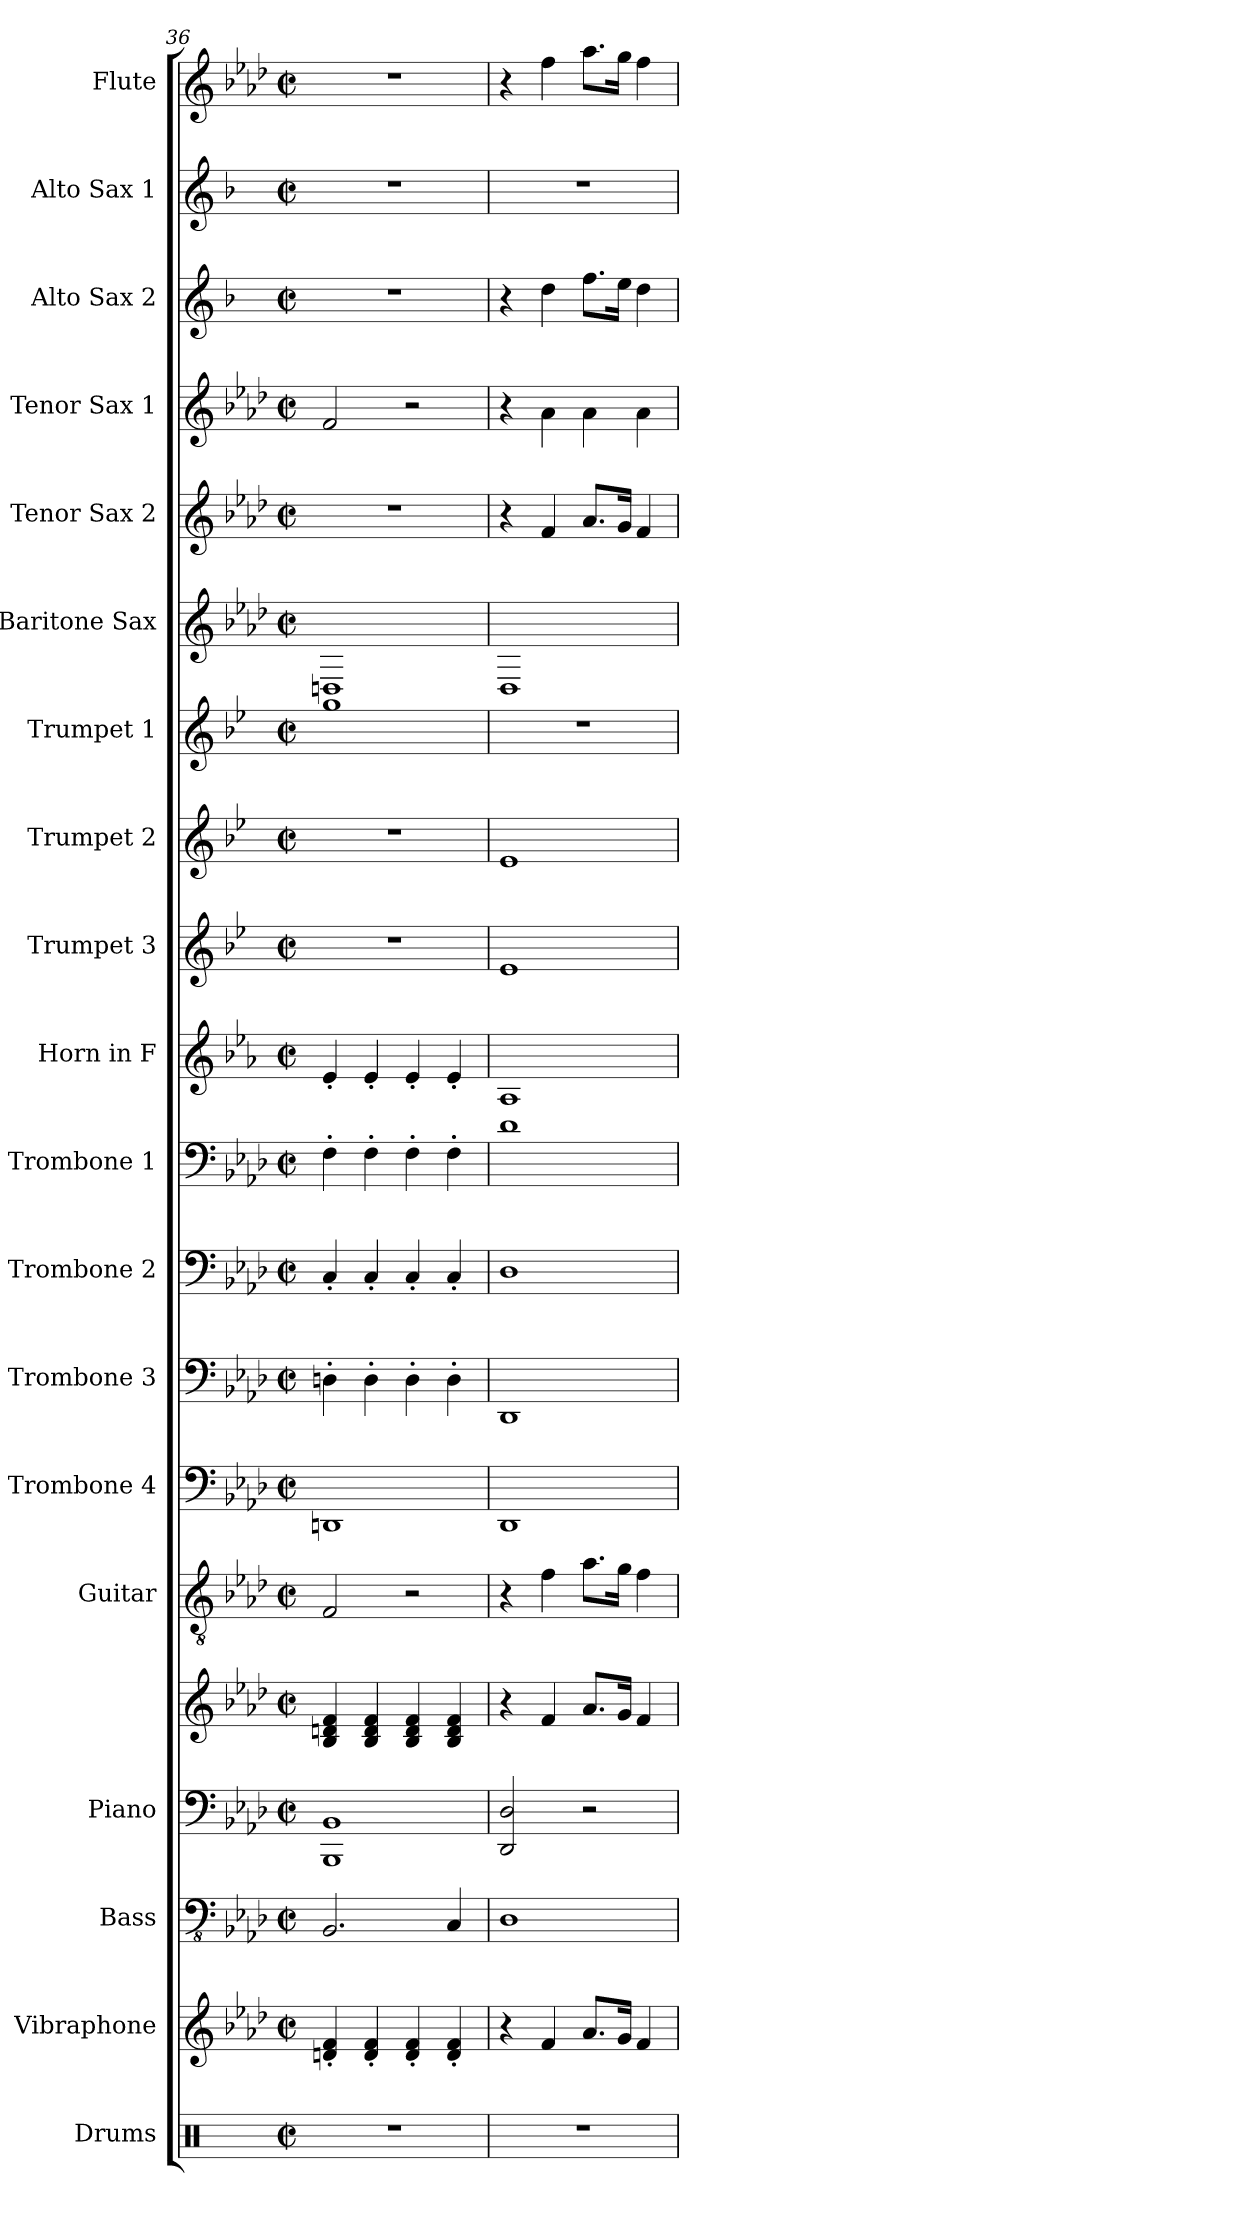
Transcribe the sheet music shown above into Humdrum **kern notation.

**kern	**kern	**kern	**kern	**kern	**kern	**kern	**kern	**kern	**kern	**kern	**kern	**kern	**kern	**kern	**kern	**kern	**kern	**kern	**kern
*part19	*part18	*part17	*part16	*part16	*part15	*part14	*part13	*part12	*part11	*part10	*part9	*part8	*part7	*part6	*part5	*part4	*part3	*part2	*part1
*staff20	*staff19	*staff18	*staff17	*staff16	*staff15	*staff14	*staff13	*staff12	*staff11	*staff10	*staff9	*staff8	*staff7	*staff6	*staff5	*staff4	*staff3	*staff2	*staff1
*I"Drums	*I"Vibraphone	*I"Bass	*I"Piano	*	*I"Guitar	*I"Trombone 4	*I"Trombone 3	*I"Trombone 2	*I"Trombone 1	*I"Horn in F	*I"Trumpet 3	*I"Trumpet 2	*I"Trumpet 1	*I"Baritone Sax	*I"Tenor Sax 2	*I"Tenor Sax 1	*I"Alto Sax 2	*I"Alto Sax 1	*I"Flute
*I'Drums	*I'Vib.	*I'Bass	*I'Piano	*	*I'Gtr.	*I'Tbn. 4	*I'Tbn. 3	*I'Tbn. 2	*I'Tbn. 1	*	*I'Tpt. 3	*I'Tpt. 2	*I'Tpt. 1	*I'Bari	*I'Tenor 2	*I'Tenor 1	*I'Alto 2	*I'Alto 1	*I'Fl.
*clefX	*clefG2	*clefFv4	*clefF4	*clefG2	*clefGv2	*clefF4	*clefF4	*clefF4	*clefF4	*clefG2	*clefG2	*clefG2	*clefG2	*clefG2	*clefG2	*clefG2	*clefG2	*clefG2	*clefG2
*	*	*	*	*	*	*	*	*	*	*ITrd4c7	*ITrd1c2	*ITrd1c2	*ITrd1c2	*ITrd12c21	*ITrd8c14	*ITrd8c14	*ITrd5c9	*ITrd5c9	*
*k[]	*k[b-e-a-d-]	*k[b-e-a-d-]	*k[b-e-a-d-]	*k[b-e-a-d-]	*k[b-e-a-d-]	*k[b-e-a-d-]	*k[b-e-a-d-]	*k[b-e-a-d-]	*k[b-e-a-d-]	*k[b-e-a-d-]	*k[b-e-a-d-]	*k[b-e-a-d-]	*k[b-e-a-d-]	*k[b-e-a-d-]	*k[b-e-a-d-]	*k[b-e-a-d-]	*k[b-e-a-d-]	*k[b-e-a-d-]	*k[b-e-a-d-]
*M2/2	*M2/2	*M2/2	*M2/2	*M2/2	*M2/2	*M2/2	*M2/2	*M2/2	*M2/2	*M2/2	*M2/2	*M2/2	*M2/2	*M2/2	*M2/2	*M2/2	*M2/2	*M2/2	*M2/2
*met(c|)	*met(c|)	*met(c|)	*met(c|)	*met(c|)	*met(c|)	*met(c|)	*met(c|)	*met(c|)	*met(c|)	*met(c|)	*met(c|)	*met(c|)	*met(c|)	*met(c|)	*met(c|)	*met(c|)	*met(c|)	*met(c|)	*met(c|)
=36	=36	=36	=36	=36	=36	=36	=36	=36	=36	=36	=36	=36	=36	=36	=36	=36	=36	=36	=36
1r	4dn/' 4f/'	2.BBB-/	1BBB- 1BB-	4B-/ 4dn/ 4f/	2F/	1DDn	4Dn'\	4C'/	4F'\	4A-'/	1r	1r	1ff	1DDn	1r	2F/	1r	1r	1r
.	4d/' 4f/'	.	.	4B-/ 4d/ 4f/	.	.	4D'\	4C'/	4F'\	4A-'/	.	.	.	.	.	.	.	.	.
.	4d/' 4f/'	.	.	4B-/ 4d/ 4f/	2r	.	4D'\	4C'/	4F'\	4A-'/	.	.	.	.	.	2r	.	.	.
.	4d/' 4f/'	4CC/	.	4B-/ 4d/ 4f/	.	.	4D'\	4C'/	4F'\	4A-'/	.	.	.	.	.	.	.	.	.
=37	=37	=37	=37	=37	=37	=37	=37	=37	=37	=37	=37	=37	=37	=37	=37	=37	=37	=37	=37
1r	4r	1DD-	2DD-/ 2D-/	4r	4r	1DD-	1DD-	1D-	1d-	1D-	1d-	1d-	1r	1DD-	4r	4r	4r	1r	4r
.	4f/	.	.	4f/	4f\	.	.	.	.	.	.	.	.	.	4F/	4A-\	4f\	.	4ff\
.	8.a-/L	.	2r	8.a-/L	8.a-\L	.	.	.	.	.	.	.	.	.	8.A-/L	4A-\	8.a-\L	.	8.aa-\L
.	16g/Jk	.	.	16g/Jk	16g\Jk	.	.	.	.	.	.	.	.	.	16G/Jk	.	16g\Jk	.	16gg\Jk
.	4f/	.	.	4f/	4f\	.	.	.	.	.	.	.	.	.	4F/	4A-\	4f\	.	4ff\
=	=	=	=	=	=	=	=	=	=	=	=	=	=	=	=	=	=	=	=
*-	*-	*-	*-	*-	*-	*-	*-	*-	*-	*-	*-	*-	*-	*-	*-	*-	*-	*-	*-
